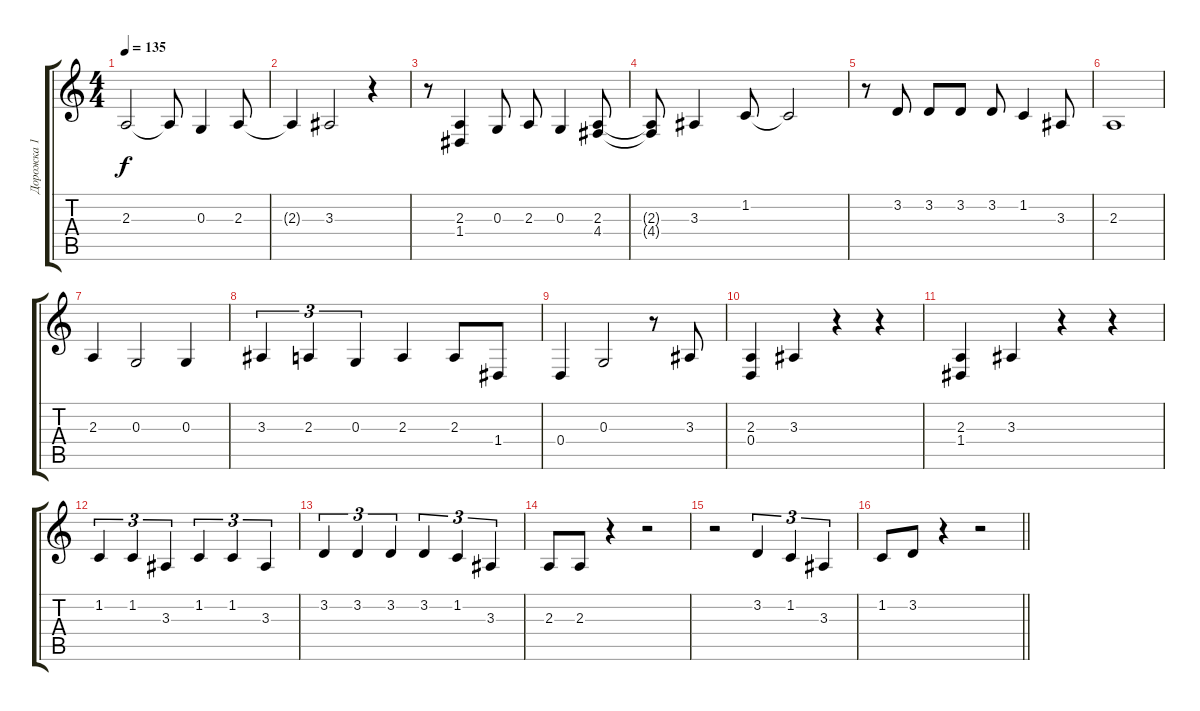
\track ("Дорожка 1" "Дорожка 1") {instrument acousticgrandpiano}
\staff {score tabs}
\tuning (E4 B3 G3 D3 A2 E2) {hide}
\ts (4 4)
\tempo 135
\clef g2
\ks c
2.3.2{dy f} 2.3{t}.8 0.3.4 2.3.8 |
2.3{t}.4 3.3.2 r.4 |
r.8 (2.3 1.4).4 0.3.8 2.3.8 0.3.4 (2.3 4.4).8 |
(2.3{t} 4.4{t}).8 3.3.4 1.2.8 1.2{t}.2 |
r.8 3.2.8 3.2.8 3.2.8 3.2.8 1.2.4 3.3.8 |
2.3.1 |
2.3.4 0.3.2 0.3.4 |
3.3.4{tu (3 2)} 2.3.4{tu (3 2)} 0.3.4{tu (3 2)} 2.3.4 2.3.8 1.4.8 |
0.4.4 0.3.2 r.8 3.3.8 |
(2.3 0.4).4 3.3.4 r.4 r.4 |
(2.3 1.4).4 3.3.4 r.4 r.4 |
1.2.4{tu (3 2)} 1.2.4{tu (3 2)} 3.3.4{tu (3 2)} 1.2.4{tu (3 2)} 1.2.4{tu (3 2)} 3.3.4{tu (3 2)} |
3.2.4{tu (3 2)} 3.2.4{tu (3 2)} 3.2.4{tu (3 2)} 3.2.4{tu (3 2)} 1.2.4{tu (3 2)} 3.3.4{tu (3 2)} |
2.3.8 2.3.8 r.4 r.2 |
r.2 3.2.4{tu (3 2)} 1.2.4{tu (3 2)} 3.3.4{tu (3 2)} |
\barLineRight lightlight
1.2.8 3.2.8 r.4 r.2
